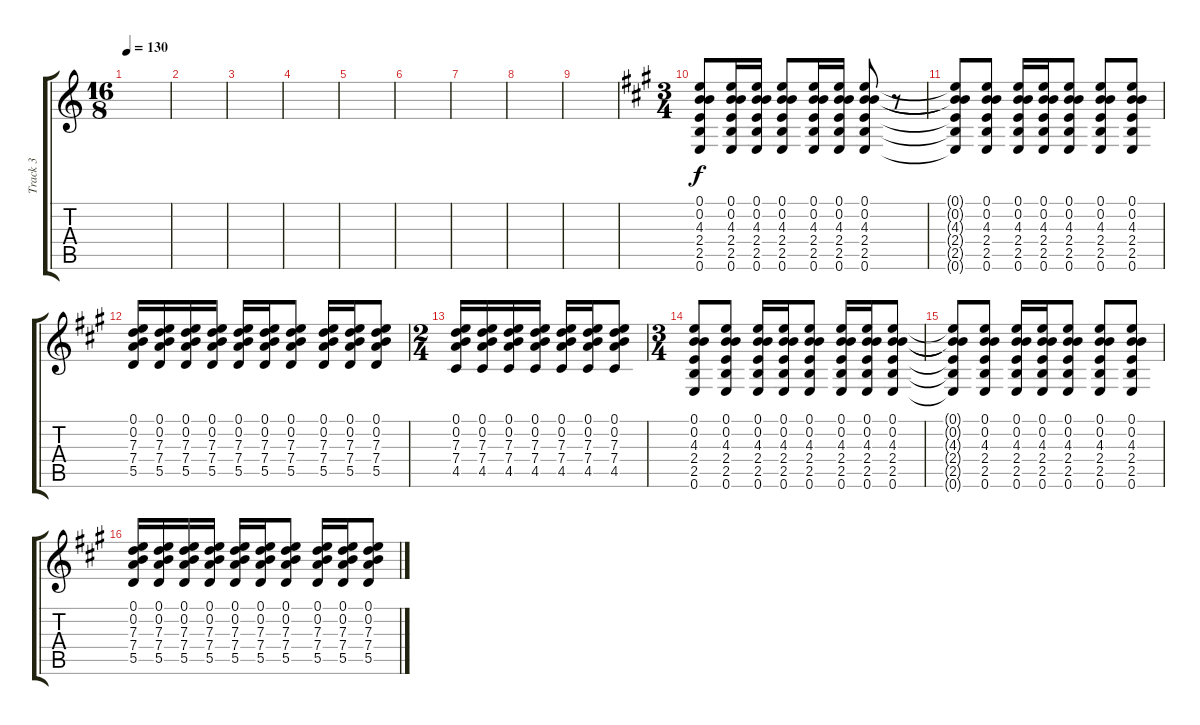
\track ("Track 3" "Track 3") {instrument electricguitarclean bank 255}
\staff {score tabs}
\tuning (E4 B3 G3 D3 A2 E2) {hide}
\ts (16 8)
\tempo 130
\clef g2
\ks c
|
|
|
|
|
|
|
|
|
\ts (3 4)
\ks a
(0.1 0.2 4.3 2.4 2.5 0.6).8 (0.1 0.2 4.3 2.4 2.5 0.6).16 (0.1 0.2 4.3 2.4 2.5 0.6).16 (0.1 0.2 4.3 2.4 2.5 0.6).8 (0.1 0.2 4.3 2.4 2.5 0.6).16 (0.1 0.2 4.3 2.4 2.5 0.6).16 (0.1 0.2 4.3 2.4 2.5 0.6).8 r.8 |
(0.1{t} 0.2{t} 4.3{t} 2.4{t} 2.5{t} 0.6{t}).8 (0.1 0.2 4.3 2.4 2.5 0.6).8 (0.1 0.2 4.3 2.4 2.5 0.6).16 (0.1 0.2 4.3 2.4 2.5 0.6).16 (0.1 0.2 4.3 2.4 2.5 0.6).8 (0.1 0.2 4.3 2.4 2.5 0.6).8 (0.1 0.2 4.3 2.4 2.5 0.6).8 |
(0.1 0.2 7.3 7.4 5.5).16 (0.1 0.2 7.3 7.4 5.5).16 (0.1 0.2 7.3 7.4 5.5).16 (0.1 0.2 7.3 7.4 5.5).16 (0.1 0.2 7.3 7.4 5.5).16 (0.1 0.2 7.3 7.4 5.5).16 (0.1 0.2 7.3 7.4 5.5).8 (0.1 0.2 7.3 7.4 5.5).16 (0.1 0.2 7.3 7.4 5.5).16 (0.1 0.2 7.3 7.4 5.5).8 |
\ts (2 4)
(0.1 0.2 7.3 7.4 4.5).16 (0.1 0.2 7.3 7.4 4.5).16 (0.1 0.2 7.3 7.4 4.5).16 (0.1 0.2 7.3 7.4 4.5).16 (0.1 0.2 7.3 7.4 4.5).16 (0.1 0.2 7.3 7.4 4.5).16 (0.1 0.2 7.3 7.4 4.5).8 |
\ts (3 4)
(0.1 0.2 4.3 2.4 2.5 0.6).8 (0.1 0.2 4.3 2.4 2.5 0.6).8 (0.1 0.2 4.3 2.4 2.5 0.6).16 (0.1 0.2 4.3 2.4 2.5 0.6).16 (0.1 0.2 4.3 2.4 2.5 0.6).8 (0.1 0.2 4.3 2.4 2.5 0.6).16 (0.1 0.2 4.3 2.4 2.5 0.6).16 (0.1 0.2 4.3 2.4 2.5 0.6).8 |
(0.1{t} 0.2{t} 4.3{t} 2.4{t} 2.5{t} 0.6{t}).8 (0.1 0.2 4.3 2.4 2.5 0.6).8 (0.1 0.2 4.3 2.4 2.5 0.6).16 (0.1 0.2 4.3 2.4 2.5 0.6).16 (0.1 0.2 4.3 2.4 2.5 0.6).8 (0.1 0.2 4.3 2.4 2.5 0.6).8 (0.1 0.2 4.3 2.4 2.5 0.6).8 |
(0.1 0.2 7.3 7.4 5.5).16 (0.1 0.2 7.3 7.4 5.5).16 (0.1 0.2 7.3 7.4 5.5).16 (0.1 0.2 7.3 7.4 5.5).16 (0.1 0.2 7.3 7.4 5.5).16 (0.1 0.2 7.3 7.4 5.5).16 (0.1 0.2 7.3 7.4 5.5).8 (0.1 0.2 7.3 7.4 5.5).16 (0.1 0.2 7.3 7.4 5.5).16 (0.1 0.2 7.3 7.4 5.5).8
